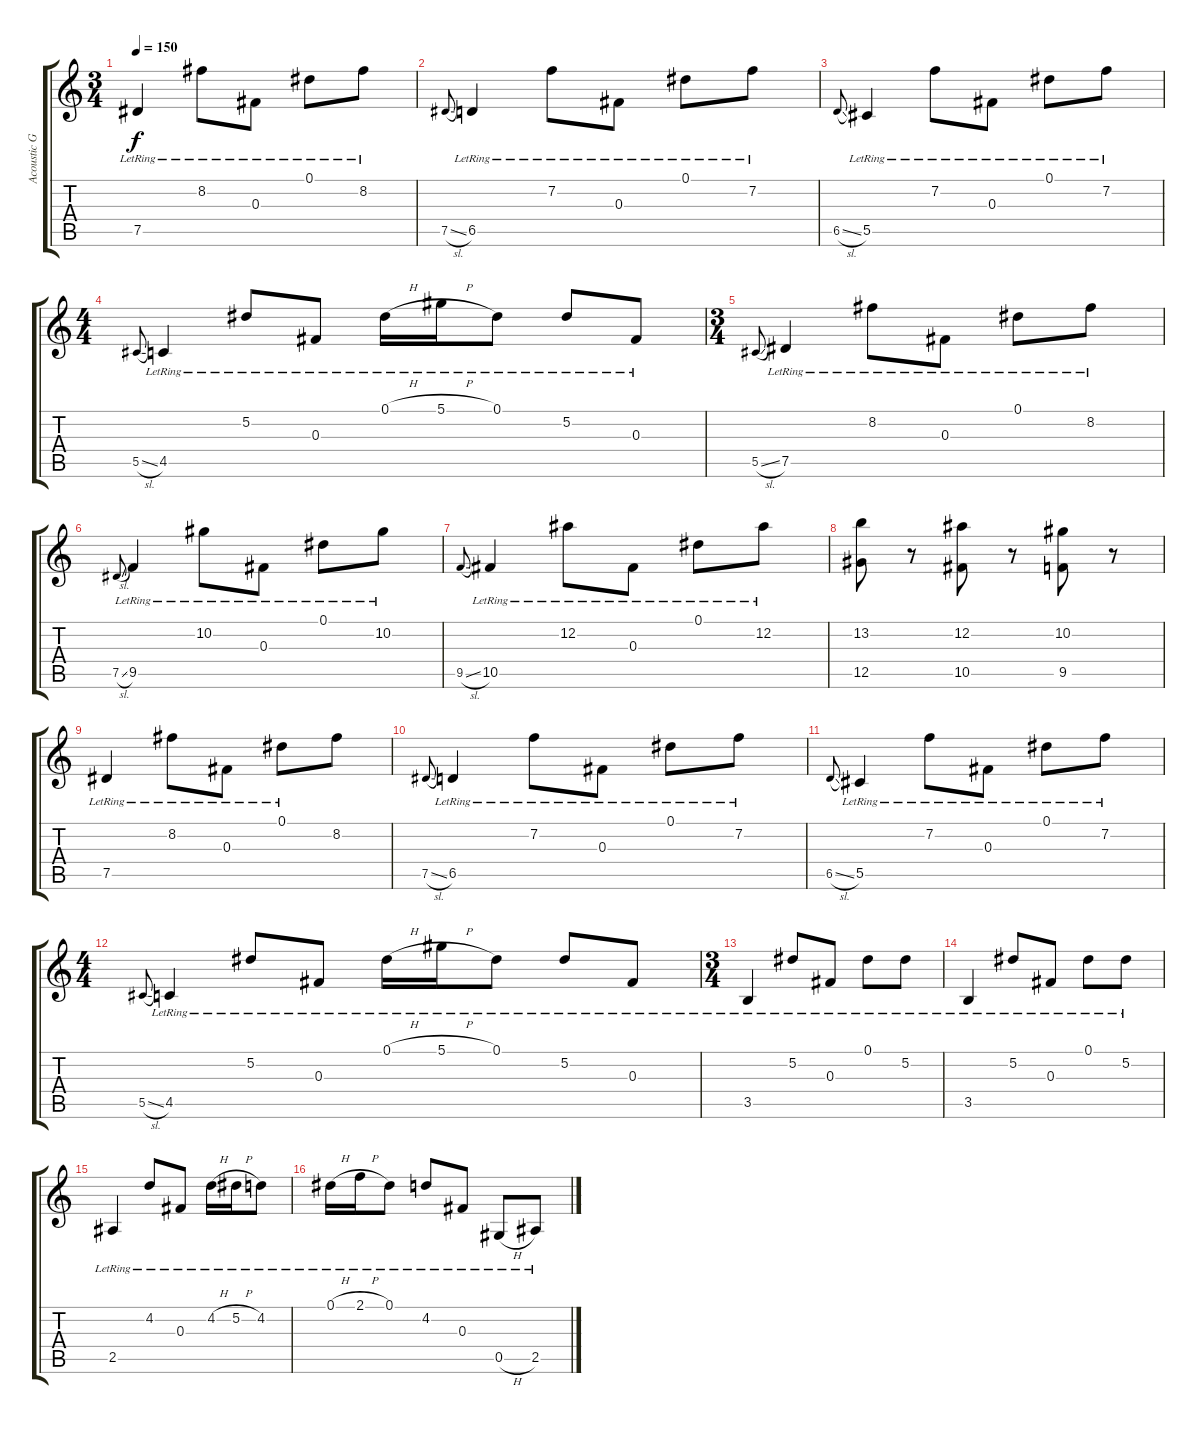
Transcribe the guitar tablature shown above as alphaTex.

\track ("Acoustic Guitar" "Acoustic G") {instrument acousticguitarsteel}
\staff {score tabs}
\tuning (Eb4 Bb3 Gb3 Db3 Ab2 Eb2) {hide}
\ts (3 4)
\tempo 150
\clef g2
\ks c
7.5{lr}.4{dy f} 8.2{lr}.8 0.3{lr}.8 0.1{lr}.8 8.2{lr}.8 |
7.5{sl}.8{gr onbeat} 6.5{lr}.4 7.2{lr}.8 0.3{lr}.8 0.1{lr}.8 7.2{lr}.8 |
6.5{sl}.8{gr onbeat} 5.5{lr}.4 7.2{lr}.8 0.3{lr}.8 0.1{lr}.8 7.2{lr}.8 |
\ts (4 4)
5.5{sl}.8{gr onbeat} 4.5{lr}.4 5.2{lr}.8 0.3{lr}.8 0.1{h lr}.16 5.1{h lr}.16 0.1{lr}.8 5.2{lr}.8 0.3{lr}.8 |
\ts (3 4)
5.5{sl}.8{gr onbeat} 7.5{lr}.4 8.2{lr}.8 0.3{lr}.8 0.1{lr}.8 8.2{lr}.8 |
7.5{sl}.8{gr onbeat} 9.5{lr}.4 10.2{lr}.8 0.3{lr}.8 0.1{lr}.8 10.2{lr}.8 |
9.5{sl}.8{gr onbeat} 10.5{lr}.4 12.2{lr}.8 0.3{lr}.8 0.1{lr}.8 12.2{lr}.8 |
(13.2 12.5).8 r.8 (12.2 10.5).8 r.8 (10.2 9.5).8 r.8 |
7.5{lr}.4 8.2{lr}.8 0.3{lr}.8 0.1{lr}.8 8.2.8 |
7.5{sl}.8{gr onbeat} 6.5{lr}.4 7.2{lr}.8 0.3{lr}.8 0.1{lr}.8 7.2{lr}.8 |
6.5{sl}.8{gr onbeat} 5.5{lr}.4 7.2{lr}.8 0.3{lr}.8 0.1{lr}.8 7.2{lr}.8 |
\ts (4 4)
5.5{sl}.8{gr onbeat} 4.5{lr}.4 5.2{lr}.8 0.3{lr}.8 0.1{h lr}.16 5.1{h lr}.16 0.1{lr}.8 5.2{lr}.8 0.3{lr}.8 |
\ts (3 4)
3.5{lr}.4 5.2{lr}.8 0.3{lr}.8 0.1{lr}.8 5.2{lr}.8 |
3.5{lr}.4 5.2{lr}.8 0.3{lr}.8 0.1{lr}.8 5.2{lr}.8 |
2.5{lr}.4 4.2{lr}.8 0.3{lr}.8 4.2{h lr}.16 5.2{h lr}.16 4.2{lr}.8 |
0.1{h lr}.16 2.1{h lr}.16 0.1{lr}.8 4.2{lr}.8 0.3{lr}.8 0.5{h lr}.8 2.5{lr}.8
